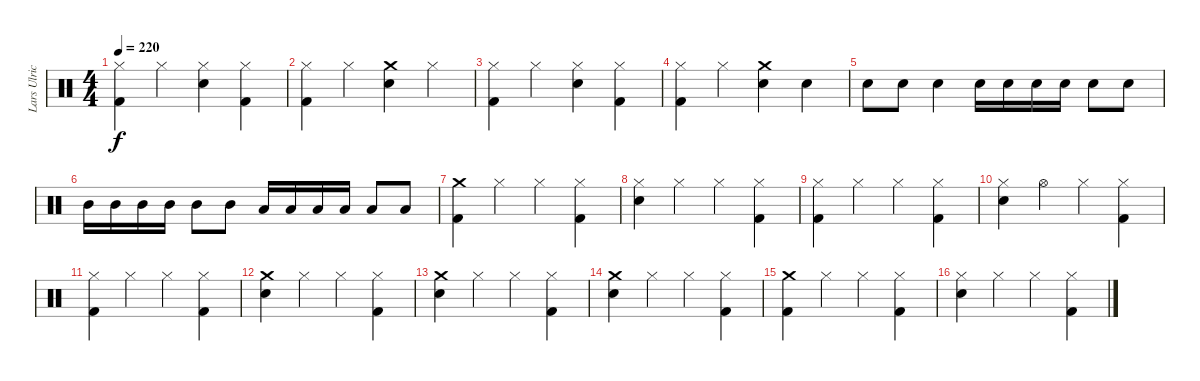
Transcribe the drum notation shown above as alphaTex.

\track ("Lars Ulrich (Drums)" "Lars Ulric") {instrument percussion}
\staff {score}
\articulation defaults
\ts (4 4)
\tempo 220
\clef neutral
\ks c
("Hi-Hat (closed)" "Kick (hit) 2").4{dy f} "Hi-Hat (closed)".4 ("Hi-Hat (closed)" "Electric Snare (hit)").4 ("Hi-Hat (closed)" "Kick (hit) 2").4 |
("Hi-Hat (closed)" "Kick (hit) 2").4 "Hi-Hat (closed)".4 ("Crash medium (hit)" "Electric Snare (hit)").4 "Hi-Hat (closed)".4 |
("Hi-Hat (closed)" "Kick (hit) 2").4 "Hi-Hat (closed)".4 ("Hi-Hat (closed)" "Electric Snare (hit)").4 ("Hi-Hat (closed)" "Kick (hit) 2").4 |
("Hi-Hat (closed)" "Kick (hit) 2").4 "Hi-Hat (closed)".4 ("Crash medium (hit)" "Electric Snare (hit)").4 "Electric Snare (hit)".4 |
"Electric Snare (hit)".8 "Electric Snare (hit)".8 "Electric Snare (hit)".4 "Electric Snare (hit)".16 "Electric Snare (hit)".16 "Electric Snare (hit)".16 "Electric Snare (hit)".16 "Electric Snare (hit)".8 "Electric Snare (hit)".8 |
"Mid Tom (hit)".16 "Mid Tom (hit)".16 "Mid Tom (hit)".16 "Mid Tom (hit)".16 "Mid Tom (hit)".8 "Mid Tom (hit)".8 "Low Tom (hit)".16 "Low Tom (hit)".16 "Low Tom (hit)".16 "Low Tom (hit)".16 "Low Tom (hit)".8 "Low Tom (hit)".8 |
("Crash medium (hit)" "Kick (hit) 2").4 "Hi-Hat (closed)".4 "Hi-Hat (closed)".4 ("Hi-Hat (closed)" "Kick (hit) 2").4 |
("Hi-Hat (closed)" "Electric Snare (hit)").4 "Hi-Hat (closed)".4 "Hi-Hat (closed)".4 ("Hi-Hat (closed)" "Kick (hit) 2").4 |
("Hi-Hat (closed)" "Kick (hit) 2").4 "Hi-Hat (closed)".4 "Hi-Hat (closed)".4 ("Hi-Hat (closed)" "Kick (hit) 2").4 |
("Hi-Hat (closed)" "Electric Snare (hit)").4 "Hi-Hat (open)".4 "Hi-Hat (closed)".4 ("Hi-Hat (closed)" "Kick (hit) 2").4 |
("Hi-Hat (closed)" "Kick (hit) 2").4 "Hi-Hat (closed)".4 "Hi-Hat (closed)".4 ("Hi-Hat (closed)" "Kick (hit) 2").4 |
("Crash medium (hit)" "Electric Snare (hit)").4 "Hi-Hat (closed)".4 "Hi-Hat (closed)".4 ("Hi-Hat (closed)" "Kick (hit) 2").4 |
("Crash medium (hit)" "Electric Snare (hit)").4 "Hi-Hat (closed)".4 "Hi-Hat (closed)".4 ("Hi-Hat (closed)" "Kick (hit) 2").4 |
("Crash medium (hit)" "Electric Snare (hit)").4 "Hi-Hat (closed)".4 "Hi-Hat (closed)".4 ("Hi-Hat (closed)" "Kick (hit) 2").4 |
("Crash medium (hit)" "Kick (hit) 2").4 "Hi-Hat (closed)".4 "Hi-Hat (closed)".4 ("Hi-Hat (closed)" "Kick (hit) 2").4 |
("Hi-Hat (closed)" "Electric Snare (hit)").4 "Hi-Hat (closed)".4 "Hi-Hat (closed)".4 ("Hi-Hat (closed)" "Kick (hit) 2").4
